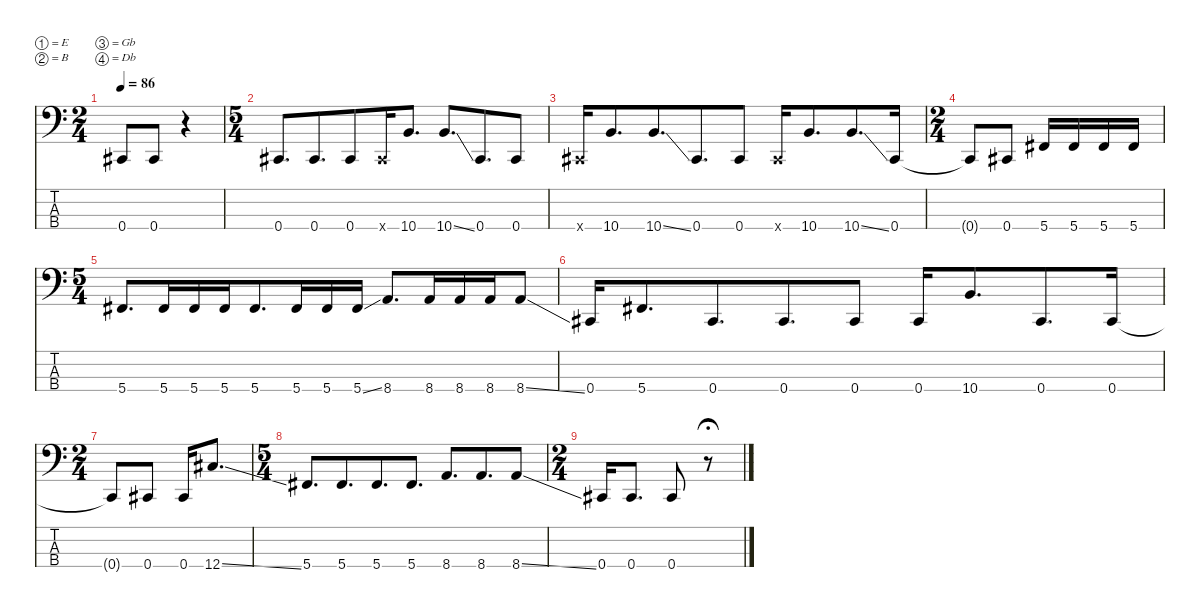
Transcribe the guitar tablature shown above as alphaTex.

\defaultSystemsLayout 4
\hideDynamics
\bracketExtendMode nobrackets
\singleTrackTrackNamePolicy hidden
\multiTrackTrackNamePolicy hidden
\otherSystemsTrackNameOrientation horizontal
\track ("Bass" "el.bs.") {instrument electricbasspick}
\staff {score tabs}
\tuning (E2 B1 Gb1 Db1)
\ts (2 4)
\beaming (8 2 2)
\tempo 86
\clef f4
\ks c
0.4{t acc #}.8{dy f beam Up} 0.4{acc #}.8{beam Up} r.4{beam Up} |
\ts (5 4)
\beaming (8 6 4)
0.4{acc #}.8{d beam Up} 0.4{acc #}.8{d beam Up} 0.4{acc #}.8{beam Up} 0.4{x acc #}.16{beam Up} 10.4.8{d beam Up} 10.4{ss}.8{d beam Up} 0.4{acc #}.8{d beam Up} 0.4{acc #}.8{beam Up} |
0.4{x acc #}.16{beam Up} 10.4.8{d beam Up} 10.4{ss}.8{d beam Up} 0.4{acc #}.8{d beam Up} 0.4{acc #}.8{beam Up} 0.4{x acc #}.16{beam Up} 10.4.8{d beam Up} 10.4{ss}.8{d beam Up} 0.4{acc #}.16{beam Up} |
\ts (2 4)
\beaming (8 2 2)
0.4{t acc #}.8{beam Up} 0.4{acc #}.8{beam Up} 5.4{acc #}.16{beam Up} 5.4{acc #}.16{beam Up} 5.4{acc #}.16{beam Up} 5.4{acc #}.16{beam Up} |
\ts (5 4)
\beaming (8 6 4)
5.4{acc #}.8{d beam Up} 5.4{acc #}.16{beam Up} 5.4{acc #}.16{beam Up} 5.4{acc #}.16{beam Up} 5.4{acc #}.8{d beam Up} 5.4{acc #}.16{beam Up} 5.4{acc #}.16{beam Up} 5.4{ss acc #}.16{beam Up} 8.4.8{d beam Up} 8.4.16{beam Up} 8.4.16{beam Up} 8.4.16{beam Up} 8.4{ss}.8{beam Up} |
0.4{acc #}.16{beam Up} 5.4{acc #}.8{d beam Up} 0.4{acc #}.8{d beam Up} 0.4{acc #}.8{d beam Up} 0.4{acc #}.8{beam Up} 0.4{acc #}.16{beam Up} 10.4.8{d beam Up} 0.4{acc #}.8{d beam Up} 0.4{acc #}.16{beam Up} |
\ts (2 4)
\beaming (8 2 2)
0.4{t acc #}.8{beam Up} 0.4{acc #}.8{beam Up} 0.4{acc #}.16{beam Up} 12.4{ss acc #}.8{d beam Up} |
\ts (5 4)
\beaming (8 6 4)
5.4{acc #}.8{d beam Up} 5.4{acc #}.8{d beam Up} 5.4{acc #}.8{d beam Up} 5.4{acc #}.8{d beam Up} 8.4.8{d beam Up} 8.4.8{d beam Up} 8.4{ss}.8{beam Up} |
\ts (2 4)
\beaming (8 2 2)
0.4{acc #}.16{beam Up} 0.4{acc #}.8{d beam Up} 0.4{acc #}.8{beam Up} r.8{fermata (medium 1) beam Up}
